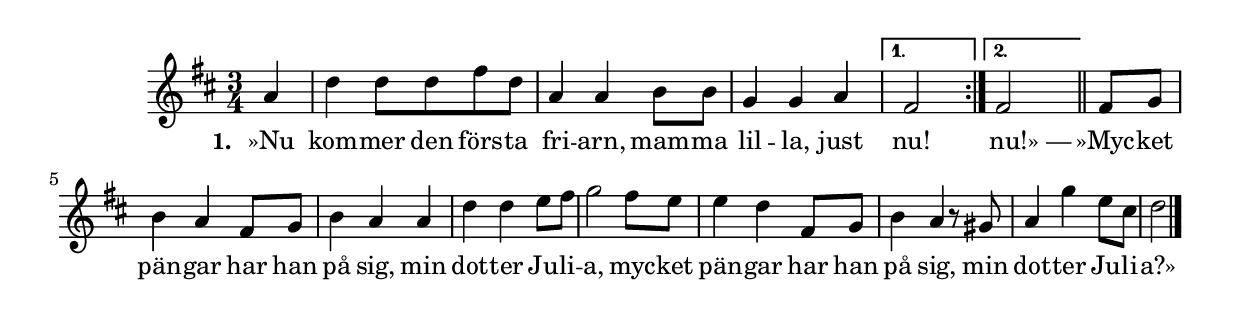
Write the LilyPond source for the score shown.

{
\time 3/4
\key d \major
\partial 4

\repeat volta 2 { 
 a'4  | 
 d'' d''8 d'' fis'' d''  | 
 a'4 a' b'8 b'  | 
 g'4 g' a'  | 
  } 
\alternative { 
 {  fis'2
 } %( endrepeat )% 
 
 { % beginalt
 fis'  }} 
 \bar "||"
 fis'8 g'  | 
 b'4 a' fis'8 g'  | 
 b'4 a' a'  | 
 d'' d'' e''8 fis''  | 
 g''2 fis''8 e''  | 
 e''4 d'' fis'8 g'  | 
 b'4 a' r8 gis'  | 
 a'4 g'' e''8 cis''  | 
 d''2 \bar "|."
 }
 \addlyrics {
     \set stanza = #"1. "
     »Nu kom -- mer den förs -- ta fri -- arn, mam -- ma lil -- la, just nu!
     \once \override LyricText.self-alignment-X = #-0.8 "nu!» —"
     »Myc -- ket pän -- gar har han på sig, min dot -- ter Ju -- li -- 
     a, myc -- ket pän -- gar har han på sig, min dot -- ter Ju -- li -- a?»
}
